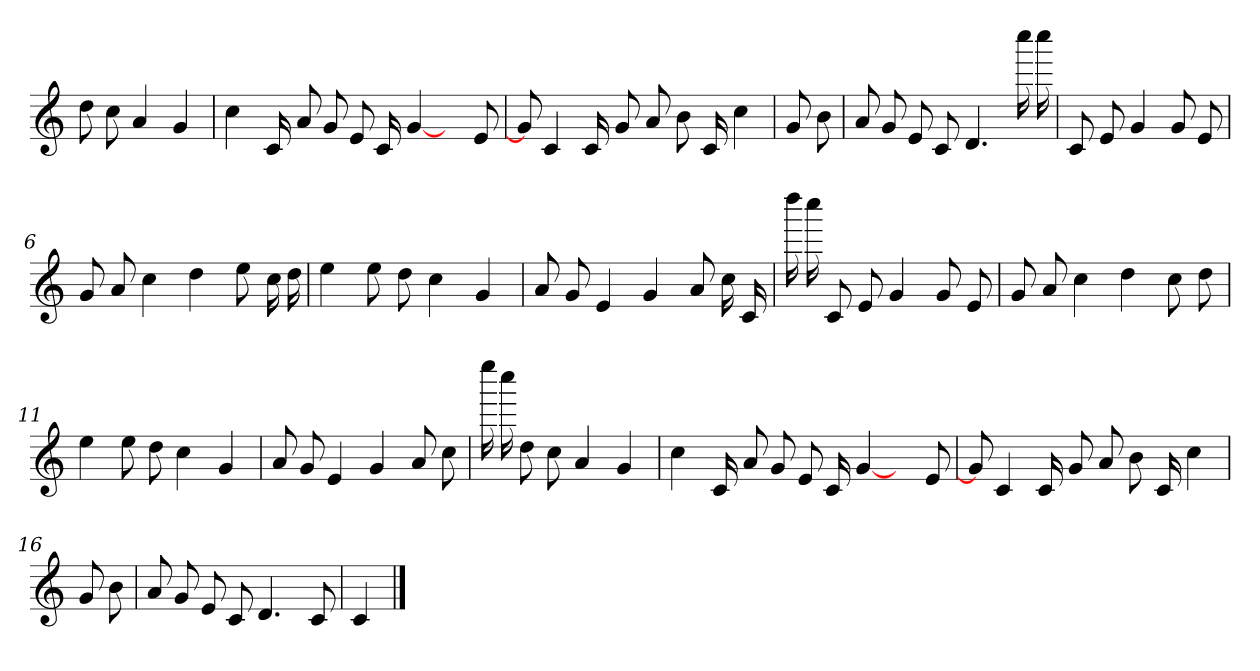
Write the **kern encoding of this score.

**kern
*part1
*staff1
*clefG2
*k[]
*C:
=
8dd
8cc
4a
4g
=1
4cc
16c
8a
8g
8e
16c
[4g
8ryy
8e
=2
8g]
4c
16c
8g
8a
8b
16c
4cc
=3y
8g
8b
=4
8a
8g
8e
8c
4.d
16cccc
16cccc
=5y
8c
8e
4g
8g
8e
=6
8g
8a
4cc
4dd
8ee
16cc
16dd
=7
4ee
8ee
8dd
4cc
4g
=8
8a
8g
4e
4g
8a
16cc
16c
=9y
16dddd
16cccc
8c
8e
4g
8g
8e
=10
8g
8a
4cc
4dd
8cc
8dd
=11
4ee
8ee
8dd
4cc
4g
=12
8a
8g
4e
4g
8a
8cc
=13y
16eeee
16cccc
8dd
8cc
4a
4g
=14
4cc
16c
8a
8g
8e
16c
[4g
8ryy
8e
=15
8g]
4c
16c
8g
8a
8b
16c
4cc
=16y
8g
8b
=17
8a
8g
8e
8c
4.d
8c
=18
4c
==
*-
